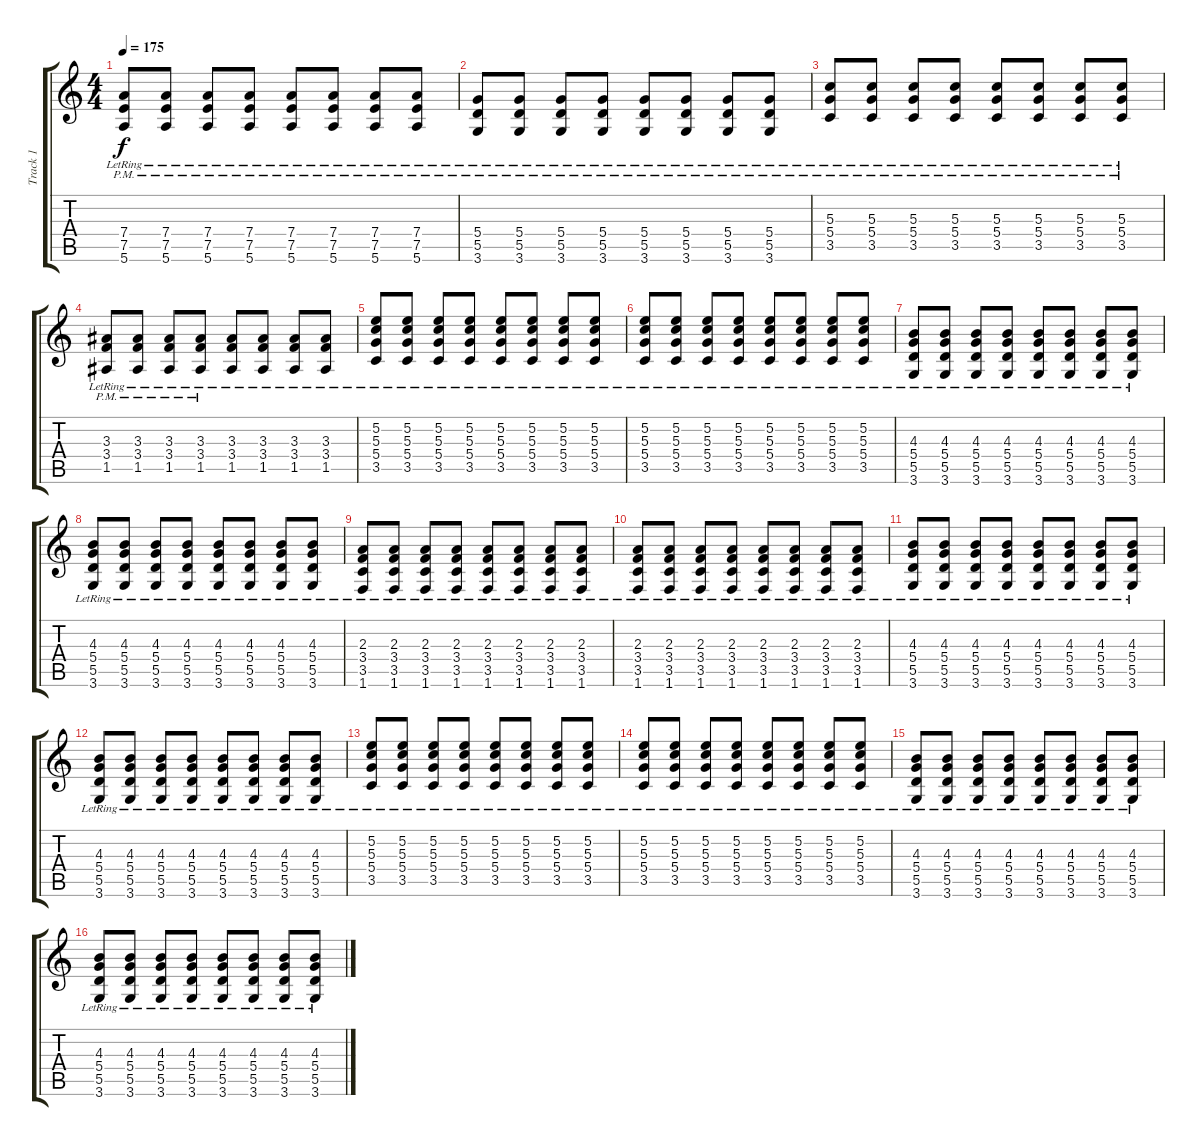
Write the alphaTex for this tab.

\track ("Track 1" "Track 1") {instrument electricguitarclean}
\staff {score tabs}
\tuning (E4 B3 G3 D3 A2 E2) {hide}
\ts (4 4)
\tempo 175
\clef g2
\ks c
(7.4{pm lr} 7.5{pm lr} 5.6{pm lr}).8{dy f} (7.4{pm lr} 7.5{pm lr} 5.6{pm lr}).8 (7.4{pm lr} 7.5{pm lr} 5.6{pm lr}).8 (7.4{pm lr} 7.5{pm lr} 5.6{pm lr}).8 (7.4{pm lr} 7.5{pm lr} 5.6{pm lr}).8 (7.4{pm lr} 7.5{pm lr} 5.6{pm lr}).8 (7.4{pm lr} 7.5{pm lr} 5.6{pm lr}).8 (7.4{pm lr} 7.5{pm lr} 5.6{pm lr}).8 |
(5.4{pm lr} 5.5{pm lr} 3.6{pm lr}).8 (5.4{pm lr} 5.5{pm lr} 3.6{pm lr}).8 (5.4{pm lr} 5.5{pm lr} 3.6{pm lr}).8 (5.4{pm lr} 5.5{pm lr} 3.6{pm lr}).8 (5.4{pm lr} 5.5{pm lr} 3.6{pm lr}).8 (5.4{pm lr} 5.5{pm lr} 3.6{pm lr}).8 (5.4{pm lr} 5.5{pm lr} 3.6{pm lr}).8 (5.4{pm lr} 5.5{pm lr} 3.6{pm lr}).8 |
(5.3{pm lr} 5.4{pm lr} 3.5{pm lr}).8 (5.3{pm lr} 5.4{pm lr} 3.5{pm lr}).8 (5.3{pm lr} 5.4{pm lr} 3.5{pm lr}).8 (5.3{pm lr} 5.4{pm lr} 3.5{pm lr}).8 (5.3{pm lr} 5.4{pm lr} 3.5{pm lr}).8 (5.3{pm lr} 5.4{pm lr} 3.5{pm lr}).8 (5.3{pm lr} 5.4{pm lr} 3.5{pm lr}).8 (5.3{pm lr} 5.4{pm lr} 3.5{pm lr}).8 |
(3.3{pm lr} 3.4{pm lr} 1.5{pm lr}).8 (3.3{pm lr} 3.4{pm lr} 1.5{pm lr}).8 (3.3{pm lr} 3.4{pm lr} 1.5{pm lr}).8 (3.3{pm lr} 3.4{pm lr} 1.5{pm lr}).8 (3.3{lr} 3.4{lr} 1.5{lr}).8 (3.3{lr} 3.4{lr} 1.5{lr}).8 (3.3{lr} 3.4{lr} 1.5{lr}).8 (3.3{lr} 3.4{lr} 1.5{lr}).8 |
(5.2{lr} 5.3{lr} 5.4{lr} 3.5{lr}).8 (5.2{lr} 5.3{lr} 5.4{lr} 3.5{lr}).8 (5.2{lr} 5.3{lr} 5.4{lr} 3.5{lr}).8 (5.2{lr} 5.3{lr} 5.4{lr} 3.5{lr}).8 (5.2{lr} 5.3{lr} 5.4{lr} 3.5{lr}).8 (5.2{lr} 5.3{lr} 5.4{lr} 3.5{lr}).8 (5.2{lr} 5.3{lr} 5.4{lr} 3.5{lr}).8 (5.2{lr} 5.3{lr} 5.4{lr} 3.5{lr}).8 |
(5.2{lr} 5.3{lr} 5.4{lr} 3.5{lr}).8 (5.2{lr} 5.3{lr} 5.4{lr} 3.5{lr}).8 (5.2{lr} 5.3{lr} 5.4{lr} 3.5{lr}).8 (5.2{lr} 5.3{lr} 5.4{lr} 3.5{lr}).8 (5.2{lr} 5.3{lr} 5.4{lr} 3.5{lr}).8 (5.2{lr} 5.3{lr} 5.4{lr} 3.5{lr}).8 (5.2{lr} 5.3{lr} 5.4{lr} 3.5{lr}).8 (5.2{lr} 5.3{lr} 5.4{lr} 3.5{lr}).8 |
(4.3{lr} 5.4{lr} 5.5{lr} 3.6{lr}).8 (4.3{lr} 5.4{lr} 5.5{lr} 3.6{lr}).8 (4.3{lr} 5.4{lr} 5.5{lr} 3.6{lr}).8 (4.3{lr} 5.4{lr} 5.5{lr} 3.6{lr}).8 (4.3{lr} 5.4{lr} 5.5{lr} 3.6{lr}).8 (4.3{lr} 5.4{lr} 5.5{lr} 3.6{lr}).8 (4.3{lr} 5.4{lr} 5.5{lr} 3.6{lr}).8 (4.3{lr} 5.4{lr} 5.5{lr} 3.6{lr}).8 |
(4.3{lr} 5.4{lr} 5.5{lr} 3.6{lr}).8 (4.3{lr} 5.4{lr} 5.5{lr} 3.6{lr}).8 (4.3{lr} 5.4{lr} 5.5{lr} 3.6{lr}).8 (4.3{lr} 5.4{lr} 5.5{lr} 3.6{lr}).8 (4.3{lr} 5.4{lr} 5.5{lr} 3.6{lr}).8 (4.3{lr} 5.4{lr} 5.5{lr} 3.6{lr}).8 (4.3{lr} 5.4{lr} 5.5{lr} 3.6{lr}).8 (4.3{lr} 5.4{lr} 5.5{lr} 3.6{lr}).8 |
(2.3{lr} 3.4{lr} 3.5{lr} 1.6{lr}).8 (2.3{lr} 3.4{lr} 3.5{lr} 1.6{lr}).8 (2.3{lr} 3.4{lr} 3.5{lr} 1.6{lr}).8 (2.3{lr} 3.4{lr} 3.5{lr} 1.6{lr}).8 (2.3{lr} 3.4{lr} 3.5{lr} 1.6{lr}).8 (2.3{lr} 3.4{lr} 3.5{lr} 1.6{lr}).8 (2.3{lr} 3.4{lr} 3.5{lr} 1.6{lr}).8 (2.3{lr} 3.4{lr} 3.5{lr} 1.6{lr}).8 |
(2.3{lr} 3.4{lr} 3.5{lr} 1.6{lr}).8 (2.3{lr} 3.4{lr} 3.5{lr} 1.6{lr}).8 (2.3{lr} 3.4{lr} 3.5{lr} 1.6{lr}).8 (2.3{lr} 3.4{lr} 3.5{lr} 1.6{lr}).8 (2.3{lr} 3.4{lr} 3.5{lr} 1.6{lr}).8 (2.3{lr} 3.4{lr} 3.5{lr} 1.6{lr}).8 (2.3{lr} 3.4{lr} 3.5{lr} 1.6{lr}).8 (2.3{lr} 3.4{lr} 3.5{lr} 1.6{lr}).8 |
(4.3{lr} 5.4{lr} 5.5{lr} 3.6{lr}).8 (4.3{lr} 5.4{lr} 5.5{lr} 3.6{lr}).8 (4.3{lr} 5.4{lr} 5.5{lr} 3.6{lr}).8 (4.3{lr} 5.4{lr} 5.5{lr} 3.6{lr}).8 (4.3{lr} 5.4{lr} 5.5{lr} 3.6{lr}).8 (4.3{lr} 5.4{lr} 5.5{lr} 3.6{lr}).8 (4.3{lr} 5.4{lr} 5.5{lr} 3.6{lr}).8 (4.3{lr} 5.4{lr} 5.5{lr} 3.6{lr}).8 |
(4.3{lr} 5.4{lr} 5.5{lr} 3.6{lr}).8 (4.3{lr} 5.4{lr} 5.5{lr} 3.6{lr}).8 (4.3{lr} 5.4{lr} 5.5{lr} 3.6{lr}).8 (4.3{lr} 5.4{lr} 5.5{lr} 3.6{lr}).8 (4.3{lr} 5.4{lr} 5.5{lr} 3.6{lr}).8 (4.3{lr} 5.4{lr} 5.5{lr} 3.6{lr}).8 (4.3{lr} 5.4{lr} 5.5{lr} 3.6{lr}).8 (4.3{lr} 5.4{lr} 5.5{lr} 3.6{lr}).8 |
(5.2{lr} 5.3{lr} 5.4{lr} 3.5{lr}).8 (5.2{lr} 5.3{lr} 5.4{lr} 3.5{lr}).8 (5.2{lr} 5.3{lr} 5.4{lr} 3.5{lr}).8 (5.2{lr} 5.3{lr} 5.4{lr} 3.5{lr}).8 (5.2{lr} 5.3{lr} 5.4{lr} 3.5{lr}).8 (5.2{lr} 5.3{lr} 5.4{lr} 3.5{lr}).8 (5.2{lr} 5.3{lr} 5.4{lr} 3.5{lr}).8 (5.2{lr} 5.3{lr} 5.4{lr} 3.5{lr}).8 |
(5.2{lr} 5.3{lr} 5.4{lr} 3.5{lr}).8 (5.2{lr} 5.3{lr} 5.4{lr} 3.5{lr}).8 (5.2{lr} 5.3{lr} 5.4{lr} 3.5{lr}).8 (5.2{lr} 5.3{lr} 5.4{lr} 3.5{lr}).8 (5.2{lr} 5.3{lr} 5.4{lr} 3.5{lr}).8 (5.2{lr} 5.3{lr} 5.4{lr} 3.5{lr}).8 (5.2{lr} 5.3{lr} 5.4{lr} 3.5{lr}).8 (5.2{lr} 5.3{lr} 5.4{lr} 3.5{lr}).8 |
(4.3{lr} 5.4{lr} 5.5{lr} 3.6{lr}).8 (4.3{lr} 5.4{lr} 5.5{lr} 3.6{lr}).8 (4.3{lr} 5.4{lr} 5.5{lr} 3.6{lr}).8 (4.3{lr} 5.4{lr} 5.5{lr} 3.6{lr}).8 (4.3{lr} 5.4{lr} 5.5{lr} 3.6{lr}).8 (4.3{lr} 5.4{lr} 5.5{lr} 3.6{lr}).8 (4.3{lr} 5.4{lr} 5.5{lr} 3.6{lr}).8 (4.3{lr} 5.4{lr} 5.5{lr} 3.6{lr}).8 |
(4.3{lr} 5.4{lr} 5.5{lr} 3.6{lr}).8 (4.3{lr} 5.4{lr} 5.5{lr} 3.6{lr}).8 (4.3{lr} 5.4{lr} 5.5{lr} 3.6{lr}).8 (4.3{lr} 5.4{lr} 5.5{lr} 3.6{lr}).8 (4.3{lr} 5.4{lr} 5.5{lr} 3.6{lr}).8 (4.3{lr} 5.4{lr} 5.5{lr} 3.6{lr}).8 (4.3{lr} 5.4{lr} 5.5{lr} 3.6{lr}).8 (4.3{lr} 5.4{lr} 5.5{lr} 3.6{lr}).8
